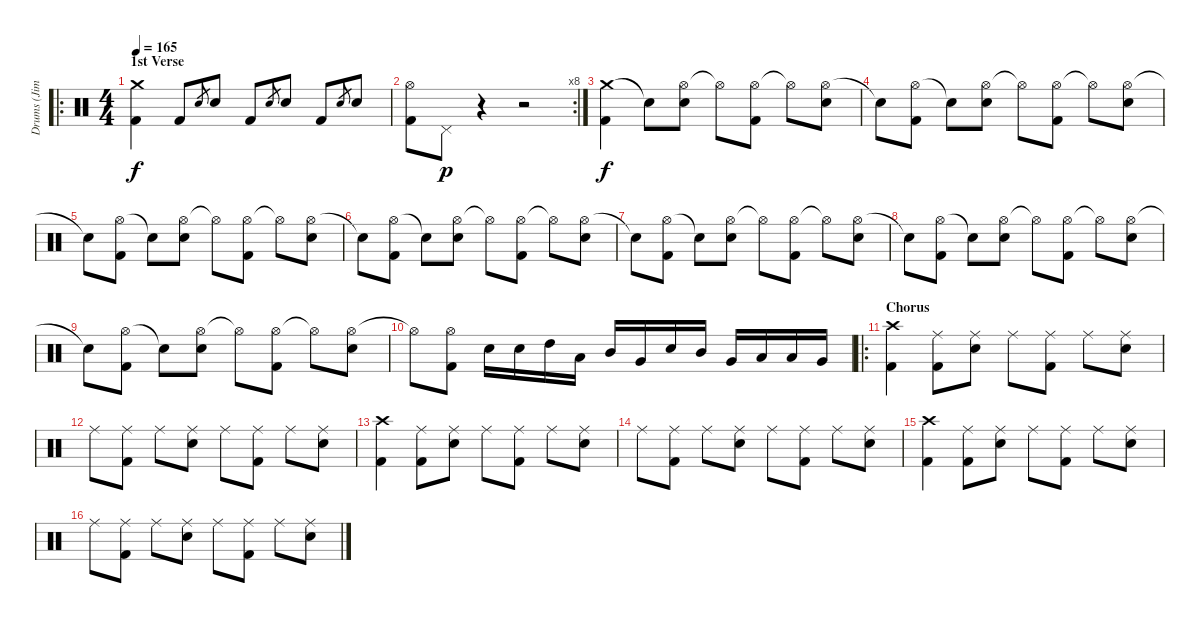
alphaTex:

\track ("Drums (Jimmy DeGrasso)" "Drums (Jim") {instrument percussion}
\staff {score}
\articulation defaults
\ro
\ts (4 4)
\section ("" "1st Verse")
\tempo 165
\clef neutral
\ks c
("Crash medium (hit)" "Kick (hit) 2").4{dy f} "Kick (hit) 2".8 "Snare (hit) 2".8{gr} "Snare (hit) 2".8 "Kick (hit) 2".8 "Snare (hit) 2".8{gr} "Snare (hit) 2".8 "Kick (hit) 2".8 "Snare (hit) 2".8{gr} "Snare (hit) 2".8 |
\rc 8
("Hi-Hat (open)" "Kick (hit) 2").8 "Pedal Hi-Hat (hit)".8{dy p} r.4 r.2 |
("Crash medium (hit)" "Kick (hit) 2").4{dy f} "Snare (hit)"{t}.8 ("Hi-Hat (open)" "Snare (hit) 2").8 "Hi-Hat (open)"{t}.8 ("Hi-Hat (open)" "Kick (hit) 2").8 "Hi-Hat (open)"{t}.8 ("Hi-Hat (open)" "Snare (hit) 2").8 |
"Snare (hit)"{t}.8 ("Hi-Hat (open)" "Kick (hit) 2").8 "Snare (hit)"{t}.8 ("Hi-Hat (open)" "Snare (hit) 2").8 "Hi-Hat (open)"{t}.8 ("Hi-Hat (open)" "Kick (hit) 2").8 "Hi-Hat (open)"{t}.8 ("Hi-Hat (open)" "Snare (hit) 2").8 |
"Snare (hit)"{t}.8 ("Hi-Hat (open)" "Kick (hit) 2").8 "Snare (hit)"{t}.8 ("Hi-Hat (open)" "Snare (hit) 2").8 "Hi-Hat (open)"{t}.8 ("Hi-Hat (open)" "Kick (hit) 2").8 "Hi-Hat (open)"{t}.8 ("Hi-Hat (open)" "Snare (hit) 2").8 |
"Snare (hit)"{t}.8 ("Hi-Hat (open)" "Kick (hit) 2").8 "Snare (hit)"{t}.8 ("Hi-Hat (open)" "Snare (hit) 2").8 "Hi-Hat (open)"{t}.8 ("Hi-Hat (open)" "Kick (hit) 2").8 "Hi-Hat (open)"{t}.8 ("Hi-Hat (open)" "Snare (hit) 2").8 |
"Snare (hit)"{t}.8 ("Hi-Hat (open)" "Kick (hit) 2").8 "Snare (hit)"{t}.8 ("Hi-Hat (open)" "Snare (hit) 2").8 "Hi-Hat (open)"{t}.8 ("Hi-Hat (open)" "Kick (hit) 2").8 "Hi-Hat (open)"{t}.8 ("Hi-Hat (open)" "Snare (hit) 2").8 |
"Snare (hit)"{t}.8 ("Hi-Hat (open)" "Kick (hit) 2").8 "Snare (hit)"{t}.8 ("Hi-Hat (open)" "Snare (hit) 2").8 "Hi-Hat (open)"{t}.8 ("Hi-Hat (open)" "Kick (hit) 2").8 "Hi-Hat (open)"{t}.8 ("Hi-Hat (open)" "Snare (hit) 2").8 |
"Snare (hit)"{t}.8 ("Hi-Hat (open)" "Kick (hit) 2").8 "Snare (hit)"{t}.8 ("Hi-Hat (open)" "Snare (hit) 2").8 "Hi-Hat (open)"{t}.8 ("Hi-Hat (open)" "Kick (hit) 2").8 "Hi-Hat (open)"{t}.8 ("Hi-Hat (open)" "Snare (hit) 2").8 |
"Hi-Hat (open)"{t}.8 ("Hi-Hat (open)" "Kick (hit) 2").8 "Snare (hit) 2".16 "Snare (hit) 2".16 "High Tom (hit)".16 "Low Tom (hit)".16 "Mid Tom (hit)".16 "Very Low Tom (hit)".16 "Snare (hit) 2".16 "Mid Tom (hit)".16 "Very Low Tom (hit)".16 "Low Tom (hit)".16 "Low Floor Tom (hit)".16 "Very Low Tom (hit)".16 |
\ro
\section ("" "Chorus")
("Crash high (hit)" "Kick (hit) 2").4 ("Ride (middle)" "Kick (hit) 2").8 ("Ride (middle)" "Snare (hit) 2").8 "Ride (middle)".8 ("Ride (middle)" "Kick (hit) 2").8 "Ride (middle)".8 ("Ride (middle)" "Snare (hit) 2").8 |
"Ride (middle)".8 ("Ride (middle)" "Kick (hit) 2").8 "Ride (middle)".8 ("Ride (middle)" "Snare (hit) 2").8 "Ride (middle)".8 ("Ride (middle)" "Kick (hit) 2").8 "Ride (middle)".8 ("Ride (middle)" "Snare (hit) 2").8 |
("Crash high (hit)" "Kick (hit) 2").4 ("Ride (middle)" "Kick (hit) 2").8 ("Ride (middle)" "Snare (hit) 2").8 "Ride (middle)".8 ("Ride (middle)" "Kick (hit) 2").8 "Ride (middle)".8 ("Ride (middle)" "Snare (hit) 2").8 |
"Ride (middle)".8 ("Ride (middle)" "Kick (hit) 2").8 "Ride (middle)".8 ("Ride (middle)" "Snare (hit) 2").8 "Ride (middle)".8 ("Ride (middle)" "Kick (hit) 2").8 "Ride (middle)".8 ("Ride (middle)" "Snare (hit) 2").8 |
("Crash high (hit)" "Kick (hit) 2").4 ("Ride (middle)" "Kick (hit) 2").8 ("Ride (middle)" "Snare (hit) 2").8 "Ride (middle)".8 ("Ride (middle)" "Kick (hit) 2").8 "Ride (middle)".8 ("Ride (middle)" "Snare (hit) 2").8 |
"Ride (middle)".8 ("Ride (middle)" "Kick (hit) 2").8 "Ride (middle)".8 ("Ride (middle)" "Snare (hit) 2").8 "Ride (middle)".8 ("Ride (middle)" "Kick (hit) 2").8 "Ride (middle)".8 ("Ride (middle)" "Snare (hit) 2").8
